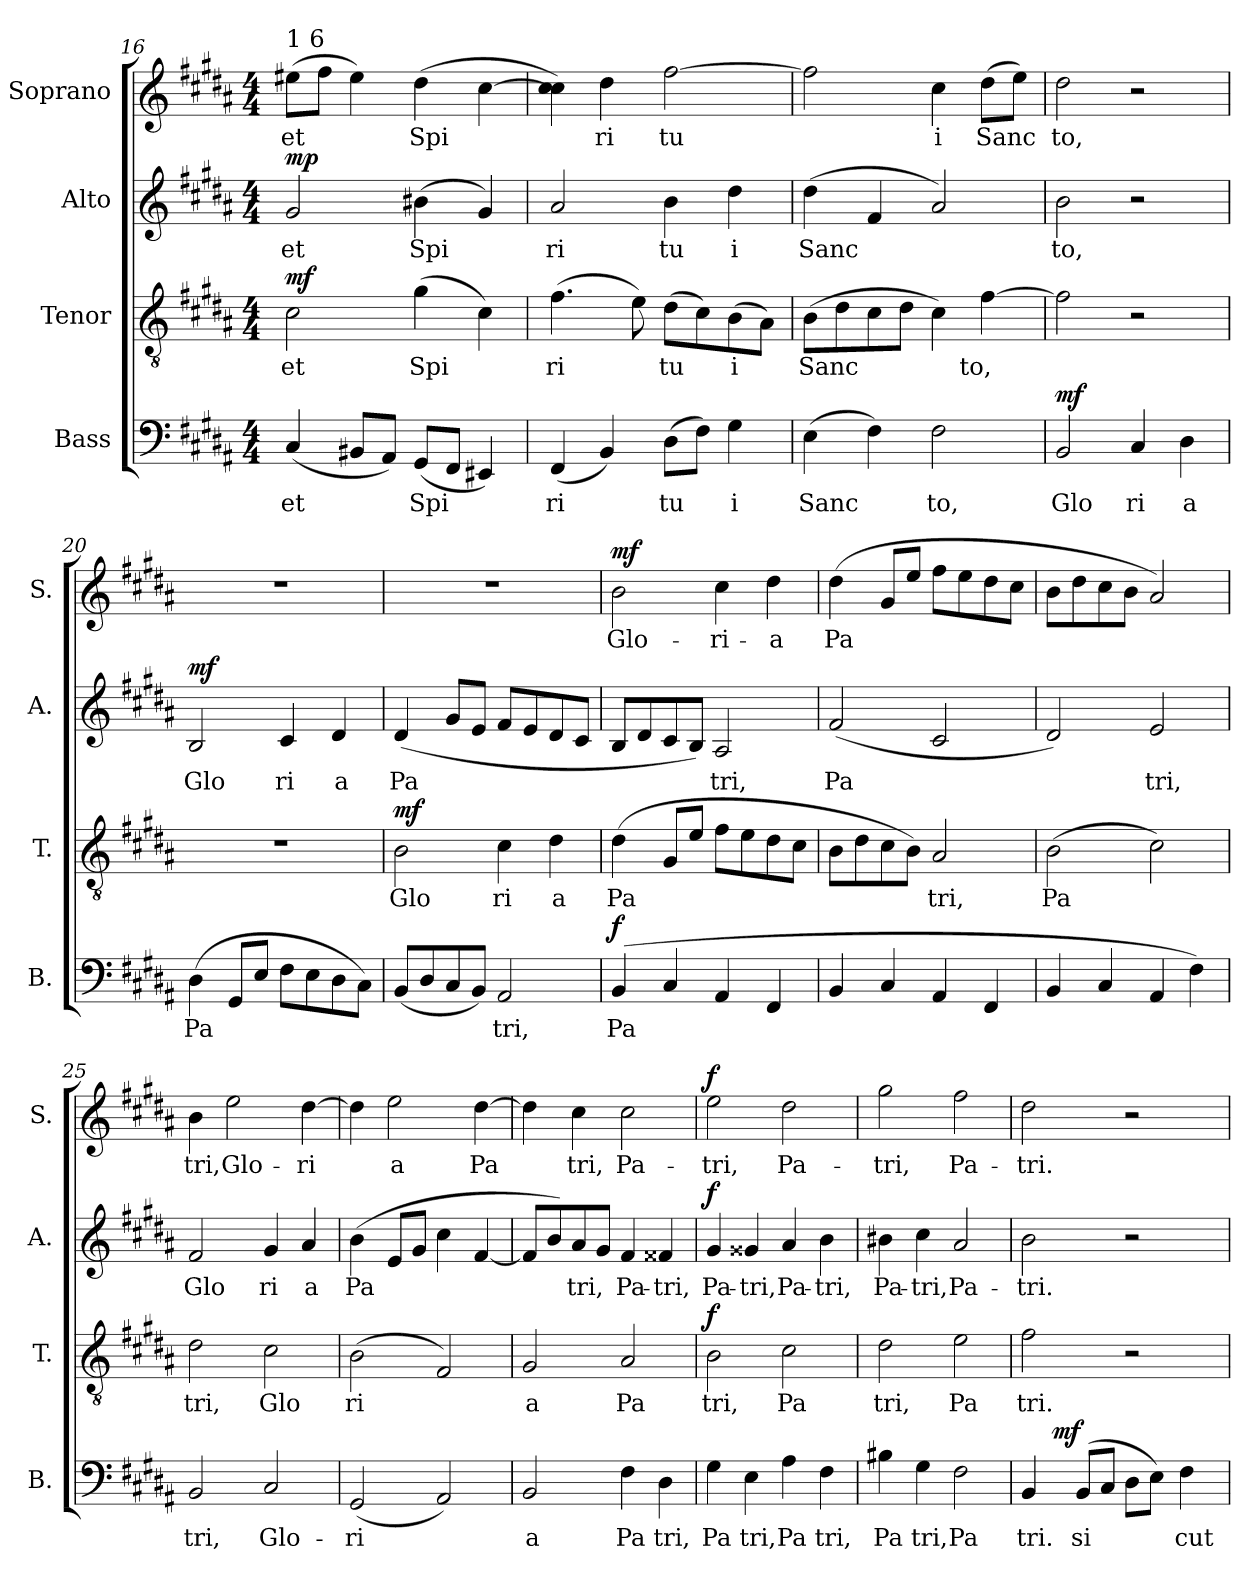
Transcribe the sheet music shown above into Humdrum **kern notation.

**kern	**text	**dynam	**kern	**text	**dynam	**kern	**text	**dynam	**kern	**text	**dynam
*part4	*part4	*part4	*part3	*part3	*part3	*part2	*part2	*part2	*part1	*part1	*part1
*staff4	*staff4	*staff4	*staff3	*staff3	*staff3	*staff2	*staff2	*staff2	*staff1	*staff1	*staff1
*I"Bass	*	*	*I"Tenor	*	*	*I"Alto	*	*	*I"Soprano	*	*
*I'B.	*	*	*I'T.	*	*	*I'A.	*	*	*I'S.	*	*
!!LO:LB:g=z
*clefF4	*	*	*clefGv2	*	*	*clefG2	*	*	*clefG2	*	*
*k[f#c#g#d#a#]	*	*	*k[f#c#g#d#a#]	*	*	*k[f#c#g#d#a#]	*	*	*k[f#c#g#d#a#]	*	*
*B:	*	*	*B:	*	*	*B:	*	*	*B:	*	*
*M4/4	*	*	*M4/4	*	*	*M4/4	*	*	*M4/4	*	*
=16	=16	=16	=16	=16	=16	=16	=16	=16	=16	=16	=16
!	!	!	!	!	!	!	!	!	!LO:TX:a:t=1 6	!	!
!	!LO:LY:b:cj	!	!	!LO:LY:b:cj	!LO:DY:a	!	!LO:LY:b:cj	!LO:DY:a	!	!LO:LY:b:cj	!
(>4C#/	et-	.	2c#\	et	mf	2g#/	et	mp	(>8ee#X\L	et-	.
!	!	!	!	!	!	!	!	!	!	!LO:LY:b:cj	!
.	.	.	.	.	.	.	.	.	8ff#\J	--	.
!	!LO:LY:b:cj	!	!	!	!	!	!	!	!	!LO:LY:b:cj	!
8BB#X/L	--	.	.	.	.	.	.	.	4ee#\)	--	.
!	!LO:LY:b:cj	!	!	!	!	!	!	!	!	!	!
8AA#/J)	--	.	.	.	.	.	.	.	.	.	.
!	!LO:LY:b:cj	!	!	!LO:LY:b:cj	!	!	!LO:LY:b:cj	!	!	!LO:LY:b:cj	!
(>8GG#/L	-Spi-	.	(>4g#\	Spi-	.	(>4b#X\	Spi-	.	(>4dd#\	-Spi-	.
!	!LO:LY:b:cj	!	!	!	!	!	!	!	!	!	!
8FF#/J	--	.	.	.	.	.	.	.	.	.	.
!	!LO:LY:b:cj	!	!	!LO:LY:b:cj	!	!	!LO:LY:b:cj	!	!	!LO:LY:b:cj	!
4EE#X/)	--	.	4c#\)	--	.	4g#/)	--	.	[>4cc#\	--	.
=17	=17	=17	=17	=17	=17	=17	=17	=17	=17	=17	=17
!	!LO:LY:b:cj	!	!	!LO:LY:b:cj	!	!	!LO:LY:b:cj	!	!	!LO:LY:b:cj	!
(>4FF#/	-ri-	.	(>4.f#\	-ri-	.	2a#/	-ri	.	4cc#\ 4cc#\])	--	.
!	!LO:LY:b:cj	!	!	!	!	!	!	!	!	!LO:LY:b:cj	!
4BB/)	--	.	.	.	.	.	.	.	4dd#\	-ri	.
!	!	!	!	!LO:LY:b:cj	!	!	!	!	!	!	!
.	.	.	8e\)	--	.	.	.	.	.	.	.
!	!LO:LY:b:cj	!	!	!LO:LY:b:cj	!	!	!LO:LY:b:cj	!	!	!LO:LY:b:cj	!
(>8D#\L	-tu-	.	(>8d#\L	-tu-	.	4b\	tu	.	[>2ff#\	tu-	.
!	!LO:LY:b:cj	!	!	!LO:LY:b:cj	!	!	!	!	!	!	!
8F#\J)	--	.	8c#\)	--	.	.	.	.	.	.	.
!	!LO:LY:b:cj	!	!	!LO:LY:b:cj	!	!	!LO:LY:b:cj	!	!	!	!
4G#\	-i	.	(>8B\	-i	.	4dd#\	i	.	.	.	.
!	!	!	!	!LO:LY:b:cj	!	!	!	!	!	!	!
.	.	.	8A#\J)	.	.	.	.	.	.	.	.
=18	=18	=18	=18	=18	=18	=18	=18	=18	=18	=18	=18
!	!LO:LY:b:cj	!	!	!LO:LY:b:cj	!	!	!LO:LY:b:cj	!	!	!LO:LY:b:cj	!
(>4E\	Sanc-	.	(>8B\L	Sanc-	.	(>4dd#\	Sanc-	.	2ff#\]	--	.
!	!	!	!	!LO:LY:b:cj	!	!	!	!	!	!	!
.	.	.	8d#\	--	.	.	.	.	.	.	.
!	!LO:LY:b:cj	!	!	!LO:LY:b:cj	!	!	!LO:LY:b:cj	!	!	!	!
4F#\)	--	.	8c#\	--	.	4f#/	--	.	.	.	.
!	!	!	!	!LO:LY:b:cj	!	!	!	!	!	!	!
.	.	.	8d#\J	--	.	.	.	.	.	.	.
!	!LO:LY:b:cj	!	!	!LO:LY:b:cj	!	!	!LO:LY:b:cj	!	!	!LO:LY:b:cj	!
2F#\	-to,	.	4c#\)	--	.	2a#/)	--	.	4cc#\	-i	.
!	!	!	!	!LO:LY:b:cj	!	!	!	!	!	!LO:LY:b:cj	!
.	.	.	[>4f#\	-to,	.	.	.	.	(>8dd#\L	Sanc-	.
!	!	!	!	!	!	!	!	!	!	!LO:LY:b:cj	!
.	.	.	.	.	.	.	.	.	8ee\J)	--	.
=19	=19	=19	=19	=19	=19	=19	=19	=19	=19	=19	=19
!	!LO:LY:b:cj	!LO:DY:a	!	!LO:LY:b:cj	!	!	!LO:LY:b:cj	!	!	!LO:LY:b:cj	!
2BB/	Glo	mf	2f#\]	.	.	2b\	-to,	.	2dd#\	-to,	.
!	!LO:LY:b:cj	!	!	!	!	!	!	!	!	!	!
4C#/	ri	.	2r	.	.	2r	.	.	2r	.	.
!	!LO:LY:b:cj	!	!	!	!	!	!	!	!	!	!
4D#\	a	.	.	.	.	.	.	.	.	.	.
=20	=20	=20	=20	=20	=20	=20	=20	=20	=20	=20	=20
!	!LO:LY:b:cj	!	!	!	!	!	!LO:LY:b:cj	!LO:DY:a	!	!	!
(>4D#\	Pa-	.	1r	.	.	2B/	Glo	mf	1r	.	.
!	!LO:LY:b:cj	!	!	!	!	!	!	!	!	!	!
8GG#/L	--	.	.	.	.	.	.	.	.	.	.
!	!LO:LY:b:cj	!	!	!	!	!	!	!	!	!	!
8E/J	--	.	.	.	.	.	.	.	.	.	.
!	!LO:LY:b:cj	!	!	!	!	!	!LO:LY:b:cj	!	!	!	!
8F#\L	--	.	.	.	.	4c#/	ri	.	.	.	.
!	!LO:LY:b:cj	!	!	!	!	!	!	!	!	!	!
8E\	--	.	.	.	.	.	.	.	.	.	.
!	!LO:LY:b:cj	!	!	!	!	!	!LO:LY:b:cj	!	!	!	!
8D#\	--	.	.	.	.	4d#/	a	.	.	.	.
!	!LO:LY:b:cj	!	!	!	!	!	!	!	!	!	!
8C#\J)	--	.	.	.	.	.	.	.	.	.	.
!!LO:LB:g=z
=21	=21	=21	=21	=21	=21	=21	=21	=21	=21	=21	=21
!	!LO:LY:b:cj	!	!	!LO:LY:b:cj	!LO:DY:a	!	!LO:LY:b:cj	!	!	!	!
(>8BB/L	--	.	2B\	Glo	mf	(>4d#/	Pa-	.	1r	.	.
!	!LO:LY:b:cj	!	!	!	!	!	!	!	!	!	!
8D#/	--	.	.	.	.	.	.	.	.	.	.
!	!LO:LY:b:cj	!	!	!	!	!	!LO:LY:b:cj	!	!	!	!
8C#/	--	.	.	.	.	8g#/L	--	.	.	.	.
!	!LO:LY:b:cj	!	!	!	!	!	!LO:LY:b:cj	!	!	!	!
8BB/J)	--	.	.	.	.	8e/J	--	.	.	.	.
!	!LO:LY:b:cj	!	!	!LO:LY:b:cj	!	!	!LO:LY:b:cj	!	!	!	!
2AA#/	-tri,	.	4c#\	ri	.	8f#/L	--	.	.	.	.
!	!	!	!	!	!	!	!LO:LY:b:cj	!	!	!	!
.	.	.	.	.	.	8e/	--	.	.	.	.
!	!	!	!	!LO:LY:b:cj	!	!	!LO:LY:b:cj	!	!	!	!
.	.	.	4d#\	a	.	8d#/	--	.	.	.	.
!	!	!	!	!	!	!	!LO:LY:b:cj	!	!	!	!
.	.	.	.	.	.	8c#/J	--	.	.	.	.
=22	=22	=22	=22	=22	=22	=22	=22	=22	=22	=22	=22
!	!LO:LY:b:cj	!LO:DY:a	!	!LO:LY:b:cj	!	!	!LO:LY:b:cj	!	!	!LO:LY:b:cj	!LO:DY:a
(>4BB/	Pa-	f	(>4d#\	Pa-	.	8B/L	--	.	2b\	Glo-	mf
!	!	!	!	!	!	!	!LO:LY:b:cj	!	!	!	!
.	.	.	.	.	.	8d#/	--	.	.	.	.
!	!LO:LY:b:cj	!	!	!LO:LY:b:cj	!	!	!LO:LY:b:cj	!	!	!	!
4C#/	--	.	8G#/L	--	.	8c#/	--	.	.	.	.
!	!	!	!	!LO:LY:b:cj	!	!	!LO:LY:b:cj	!	!	!	!
.	.	.	8e/J	--	.	8B/J)	--	.	.	.	.
!	!LO:LY:b:cj	!	!	!LO:LY:b:cj	!	!	!LO:LY:b:cj	!	!	!LO:LY:b:cj	!
4AA#/	--	.	8f#\L	--	.	2A#/	-tri,	.	4cc#\	-ri-	.
!	!	!	!	!LO:LY:b:cj	!	!	!	!	!	!	!
.	.	.	8e\	--	.	.	.	.	.	.	.
!	!LO:LY:b:cj	!	!	!LO:LY:b:cj	!	!	!	!	!	!LO:LY:b:cj	!
4FF#/	--	.	8d#\	--	.	.	.	.	4dd#\	-a	.
!	!	!	!	!LO:LY:b:cj	!	!	!	!	!	!	!
.	.	.	8c#\J	--	.	.	.	.	.	.	.
=23	=23	=23	=23	=23	=23	=23	=23	=23	=23	=23	=23
!	!LO:LY:b:cj	!	!	!LO:LY:b:cj	!	!	!LO:LY:b:cj	!	!	!LO:LY:b:cj	!
4BB/	--	.	8B\L	--	.	(>2f#/	Pa-	.	(>4dd#\	Pa-	.
!	!	!	!	!LO:LY:b:cj	!	!	!	!	!	!	!
.	.	.	8d#\	--	.	.	.	.	.	.	.
!	!LO:LY:b:cj	!	!	!LO:LY:b:cj	!	!	!	!	!	!LO:LY:b:cj	!
4C#/	--	.	8c#\	--	.	.	.	.	8g#/L	--	.
!	!	!	!	!LO:LY:b:cj	!	!	!	!	!	!LO:LY:b:cj	!
.	.	.	8B\J)	--	.	.	.	.	8ee/J	--	.
!	!LO:LY:b:cj	!	!	!LO:LY:b:cj	!	!	!LO:LY:b:cj	!	!	!LO:LY:b:cj	!
4AA#/	--	.	2A#/	-tri,	.	2c#/	--	.	8ff#\L	--	.
!	!	!	!	!	!	!	!	!	!	!LO:LY:b:cj	!
.	.	.	.	.	.	.	.	.	8ee\	--	.
!	!LO:LY:b:cj	!	!	!	!	!	!	!	!	!LO:LY:b:cj	!
4FF#/	--	.	.	.	.	.	.	.	8dd#\	--	.
!	!	!	!	!	!	!	!	!	!	!LO:LY:b:cj	!
.	.	.	.	.	.	.	.	.	8cc#\J	--	.
=24	=24	=24	=24	=24	=24	=24	=24	=24	=24	=24	=24
!	!LO:LY:b:cj	!	!	!LO:LY:b:cj	!	!	!LO:LY:b:cj	!	!	!LO:LY:b:cj	!
4BB/	--	.	(>2B\	Pa-	.	2d#/)	--	.	8b\L	--	.
!	!	!	!	!	!	!	!	!	!	!LO:LY:b:cj	!
.	.	.	.	.	.	.	.	.	8dd#\	--	.
!	!LO:LY:b:cj	!	!	!	!	!	!	!	!	!LO:LY:b:cj	!
4C#/	--	.	.	.	.	.	.	.	8cc#\	--	.
!	!	!	!	!	!	!	!	!	!	!LO:LY:b:cj	!
.	.	.	.	.	.	.	.	.	8b\J	--	.
!	!LO:LY:b:cj	!	!	!LO:LY:b:cj	!	!	!LO:LY:b:cj	!	!	!LO:LY:b:cj	!
4AA#/	--	.	2c#\)	--	.	2e/	-tri,	.	2a#/)	--	.
!	!LO:LY:b:cj	!	!	!	!	!	!	!	!	!	!
4F#\)	--	.	.	.	.	.	.	.	.	.	.
=25	=25	=25	=25	=25	=25	=25	=25	=25	=25	=25	=25
!	!LO:LY:b:cj	!	!	!LO:LY:b:cj	!	!	!LO:LY:b:cj	!	!	!LO:LY:b:cj	!
2BB/	-tri,	.	2d#\	-tri,	.	2f#/	Glo	.	4b\	-tri,	.
!	!	!	!	!	!	!	!	!	!	!LO:LY:b:cj	!
.	.	.	.	.	.	.	.	.	2ee\	Glo-	.
!	!LO:LY:b:cj	!	!	!LO:LY:b:cj	!	!	!LO:LY:b:cj	!	!	!	!
2C#/	Glo-	.	2c#\	Glo	.	4g#/	ri	.	.	.	.
!	!	!	!	!	!	!	!LO:LY:b:cj	!	!	!LO:LY:b:cj	!
.	.	.	.	.	.	4a#/	a	.	[>4dd#\	-ri	.
!!LO:PB:g=z
=26	=26	=26	=26	=26	=26	=26	=26	=26	=26	=26	=26
!	!LO:LY:b:cj	!	!	!LO:LY:b:cj	!	!	!LO:LY:b:cj	!	!	!LO:LY:b:cj	!
(>2GG#/	-ri-	.	(>2B\	ri-	.	(>4b\	Pa-	.	4dd#\]	.	.
!	!	!	!	!	!	!	!LO:LY:b:cj	!	!	!LO:LY:b:cj	!
.	.	.	.	.	.	8e/L	--	.	2ee\	a	.
!	!	!	!	!	!	!	!LO:LY:b:cj	!	!	!	!
.	.	.	.	.	.	8g#/J	--	.	.	.	.
!	!LO:LY:b:cj	!	!	!LO:LY:b:cj	!	!	!LO:LY:b:cj	!	!	!	!
2AA#/)	--	.	2F#/)	--	.	4cc#\	--	.	.	.	.
!	!	!	!	!	!	!	!LO:LY:b:cj	!	!	!LO:LY:b:cj	!
.	.	.	.	.	.	[<4f#/	--	.	[>4dd#\	Pa-	.
=27	=27	=27	=27	=27	=27	=27	=27	=27	=27	=27	=27
!	!LO:LY:b:cj	!	!	!LO:LY:b:cj	!	!	!LO:LY:b:cj	!	!	!LO:LY:b:cj	!
2BB/	-a	.	2G#/	-a	.	8f#/L]	--	.	4dd#\]	--	.
!	!	!	!	!	!	!	!LO:LY:b:cj	!	!	!	!
.	.	.	.	.	.	8b/)	--	.	.	.	.
!	!	!	!	!	!	!	!LO:LY:b:cj	!	!	!LO:LY:b:cj	!
.	.	.	.	.	.	8a#/	-tri,	.	4cc#\	-tri,	.
!	!	!	!	!	!	!	!LO:LY:b:cj	!	!	!	!
.	.	.	.	.	.	8g#/J	.	.	.	.	.
!	!LO:LY:b:cj	!	!	!LO:LY:b:cj	!	!	!LO:LY:b:cj	!	!	!LO:LY:b:cj	!
4F#\	Pa	.	2A#/	Pa	.	4f#/	Pa-	.	2cc#\	Pa-	.
!	!LO:LY:b:cj	!	!	!	!	!	!LO:LY:b:cj	!	!	!	!
4D#\	tri,	.	.	.	.	4f##X/	-tri,	.	.	.	.
=28	=28	=28	=28	=28	=28	=28	=28	=28	=28	=28	=28
!	!LO:LY:b:cj	!	!	!LO:LY:b:cj	!LO:DY:a	!	!LO:LY:b:cj	!LO:DY:a	!	!LO:LY:b:cj	!LO:DY:a
4G#\	Pa	.	2B\	tri,	f	4g#/	Pa-	f	2ee\	-tri,	f
!	!LO:LY:b:cj	!	!	!	!	!	!LO:LY:b:cj	!	!	!	!
4E\	tri,	.	.	.	.	4g##X/	-tri,	.	.	.	.
!	!LO:LY:b:cj	!	!	!LO:LY:b:cj	!	!	!LO:LY:b:cj	!	!	!LO:LY:b:cj	!
4A#\	Pa	.	2c#\	Pa	.	4a#/	Pa-	.	2dd#\	Pa-	.
!	!LO:LY:b:cj	!	!	!	!	!	!LO:LY:b:cj	!	!	!	!
4F#\	tri,	.	.	.	.	4b\	-tri,	.	.	.	.
=29	=29	=29	=29	=29	=29	=29	=29	=29	=29	=29	=29
!	!LO:LY:b:cj	!	!	!LO:LY:b:cj	!	!	!LO:LY:b:cj	!	!	!LO:LY:b:cj	!
4B#X\	Pa	.	2d#\	tri,	.	4b#X\	Pa-	.	2gg#\	-tri,	.
!	!LO:LY:b:cj	!	!	!	!	!	!LO:LY:b:cj	!	!	!	!
4G#\	tri,	.	.	.	.	4cc#\	-tri,	.	.	.	.
!	!LO:LY:b:cj	!	!	!LO:LY:b:cj	!	!	!LO:LY:b:cj	!	!	!LO:LY:b:cj	!
2F#\	Pa	.	2e\	Pa	.	2a#/	Pa-	.	2ff#\	Pa-	.
=30	=30	=30	=30	=30	=30	=30	=30	=30	=30	=30	=30
!	!LO:LY:b:cj	!	!	!LO:LY:b:cj	!	!	!LO:LY:b:cj	!	!	!LO:LY:b:cj	!
*^	*	*	*	*	*	*	*	*	*	*	*
4BB/	8ryy	tri.	.	2f#\	tri.	.	2b\	-tri.	.	2dd#\	-tri.	.
.	64ryy	.	.	.	.	.	.	.	.	.	.	.
!	!	!	!LO:DY:a	!	!	!	!	!	!	!	!	!
.	2ryy	.	mf	.	.	.	.	.	.	.	.	.
!	!	!LO:LY:b:cj	!	!	!	!	!	!	!	!	!	!
(>8BB/L	.	si-	.	.	.	.	.	.	.	.	.	.
!	!	!LO:LY:b:cj	!	!	!	!	!	!	!	!	!	!
8C#/J	.	--	.	.	.	.	.	.	.	.	.	.
!	!	!LO:LY:b:cj	!	!	!	!	!	!	!	!	!	!
8D#\L	.	--	.	2r	.	.	2r	.	.	2r	.	.
!	!	!LO:LY:b:cj	!	!	!	!	!	!	!	!	!	!
8E\J)	.	--	.	.	.	.	.	.	.	.	.	.
.	4ryy	.	.	.	.	.	.	.	.	.	.	.
!	!	!LO:LY:b:cj	!	!	!	!	!	!	!	!	!	!
4F#\	.	-cut	.	.	.	.	.	.	.	.	.	.
.	16..ryy	.	.	.	.	.	.	.	.	.	.	.
*v	*v	*	*	*	*	*	*	*	*	*	*	*
=	=	=	=	=	=	=	=	=	=	=	=
*-	*-	*-	*-	*-	*-	*-	*-	*-	*-	*-	*-
